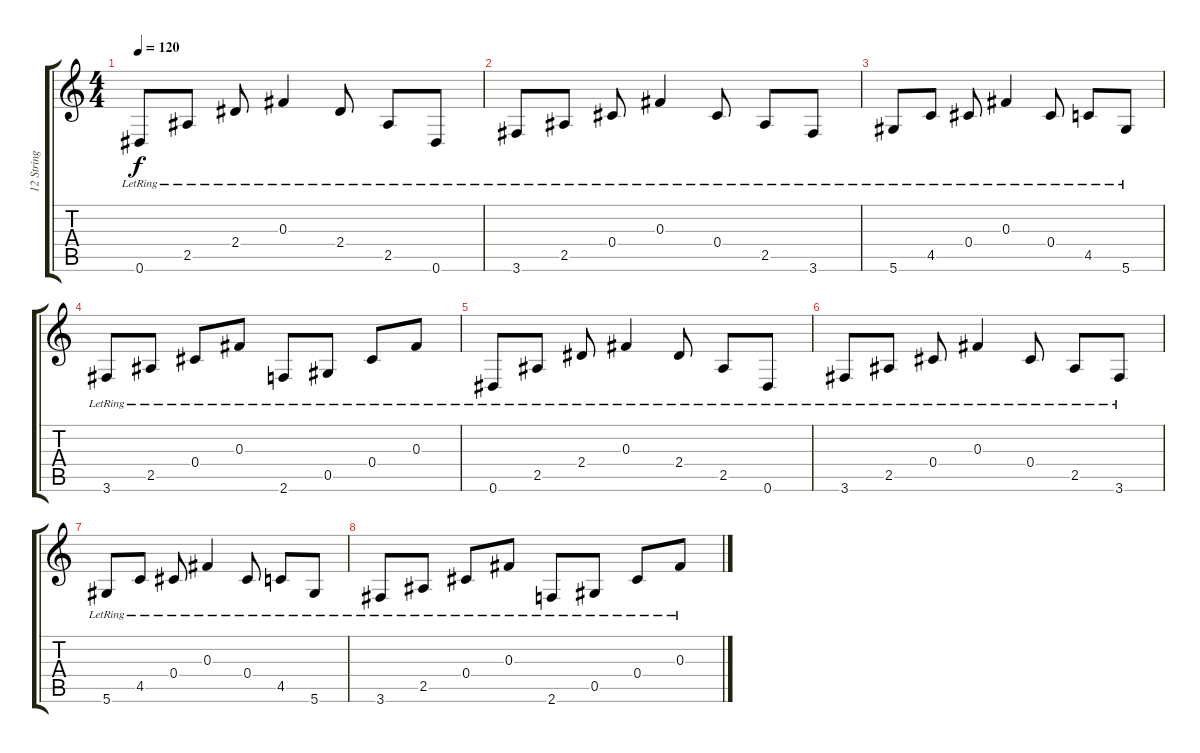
\track ("12 String Acoustic" "12 String ") {instrument acousticguitarsteel}
\staff {score tabs}
\tuning (Eb4 Bb3 Gb3 Db3 Ab2 Eb2) {hide}
\ts (4 4)
\tempo 120
\clef g2
\ks c
0.6{lr}.8{dy f} 2.5{lr}.8 2.4{lr}.8 0.3{lr}.4 2.4{lr}.8 2.5{lr}.8 0.6{lr}.8 |
3.6{lr}.8 2.5{lr}.8 0.4{lr}.8 0.3{lr}.4 0.4{lr}.8 2.5{lr}.8 3.6{lr}.8 |
5.6{lr}.8 4.5{lr}.8 0.4{lr}.8 0.3{lr}.4 0.4{lr}.8 4.5{lr}.8 5.6{lr}.8 |
3.6{lr}.8 2.5{lr}.8 0.4{lr}.8 0.3{lr}.8 2.6{lr}.8 0.5{lr}.8 0.4{lr}.8 0.3{lr}.8 |
0.6{lr}.8 2.5{lr}.8 2.4{lr}.8 0.3{lr}.4 2.4{lr}.8 2.5{lr}.8 0.6{lr}.8 |
3.6{lr}.8 2.5{lr}.8 0.4{lr}.8 0.3{lr}.4 0.4{lr}.8 2.5{lr}.8 3.6{lr}.8 |
5.6{lr}.8 4.5{lr}.8 0.4{lr}.8 0.3{lr}.4 0.4{lr}.8 4.5{lr}.8 5.6{lr}.8 |
3.6{lr}.8 2.5{lr}.8 0.4{lr}.8 0.3{lr}.8 2.6{lr}.8 0.5{lr}.8 0.4{lr}.8 0.3{lr}.8
